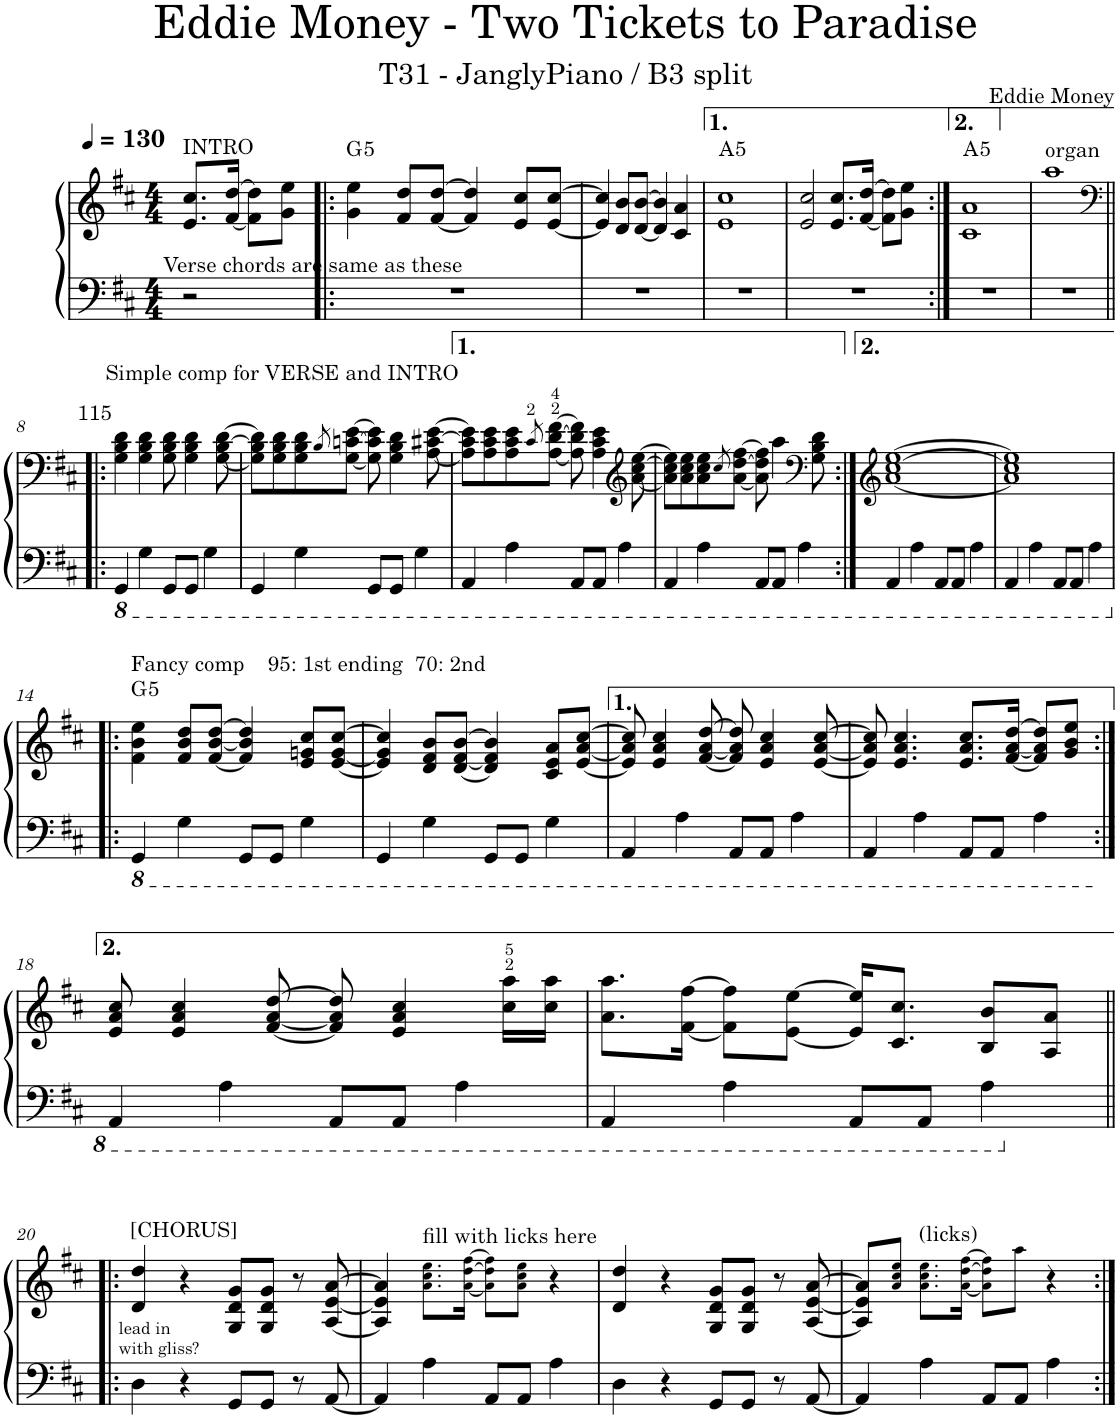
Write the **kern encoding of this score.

**kern	**kern	**harte
*part1	*part1	*part1
*staff2	*staff1	*
*I"Piano	*	*
*I'Pno.	*	*
*clefF4	*clefG2	*
*k[f#c#]	*k[f#c#]	*
*M4/4	*M4/4	*
*MM130	*MM130	*
=1	=1	=1
!	!LO:TX:b:t=Verse chords are same as these	!
!	!LO:TX:a:t=INTRO	!
2r	8.e/ 8.cc#/L	.
.	[16f#/ [16dd/Jk	.
.	8f#\] 8dd\]L	.
.	8g\ 8ee\J	.
=2!|:	=2!|:	=2!|:
!	!	!LO:H:kt=5
1r	4g\ 4ee\	G:(1,5)
.	8f#/ 8dd/L	.
.	[8f#/ [8dd/J	.
.	4f#/] 4dd/]	.
.	8e/ 8cc#/L	.
.	[8e/ [8cc#/J	.
=3	=3	=3
1r	4e/] 4cc#/]	.
.	8d/ 8b/L	.
.	[8d/ [8b/J	.
.	4d/] 4b/]	.
.	4c#/ 4a/	.
=4	=4	=4
!	!	!LO:H:kt=5
1r	1e 1cc#	A:(1,5)
=5	=5	=5
1r	2e/ 2cc#/	.
.	8.e/ 8.cc#/L	.
.	[16f#/ [16dd/Jk	.
.	8f#\] 8dd\]L	.
.	8g\ 8ee\J	.
=6:|!	=6:|!	=6:|!
!	!	!LO:H:kt=5
1r	1c# 1a	A:(1,5)
=7	=7	=7
!	!LO:TX:a:t=organ	!
1r	1aa	.
!!LO:LB:g=z
=8!|:	=8!|:	=8!|:
*	*clefF4	*
*8ba	*	*
!	!LO:TX:a:t=Simple comp for VERSE and INTRO	!
!	!LO:TX:a:t=115	!
4GGG/	4G\ 4B\ 4d\	.
4GG\	4G\ 4B\ 4d\	.
8GGG/L	8G\ 8B\ 8d\	.
8GGG/J	4G\ 4B\ 4d\	.
4GG\	.	.
.	[8G\ [8B\ [8d\	.
=9	=9	=9
4GGG/	8G\] 8B\] 8d\]L	.
.	8G\ 8B\ 8d\	.
4GG\	8G\ 8B\ 8d\	.
.	8qB/	.
.	[8G\ [8cn\ [8e\J	.
8GGG/L	8G\] 8c\] 8e\]	.
8GGG/J	4G\ 4B\ 4d\	.
4GG\	.	.
.	[8A\ [8c#X\ [8e\	.
=10	=10	=10
4AAA/	8A\] 8c#\] 8e\]L	.
.	8A\ 8c#\ 8e\	.
4AA\	8A\ 8c#\ 8e\	.
.	8qc#/	.
.	[8A\ [8d\ [8f#\J	.
8AAA/L	8A\] 8d\] 8f#\]	.
8AAA/J	4A\ 4c#\ 4e\	.
4AA\	.	.
*	*clefG2	*
.	[8a\ [8cc#\ [8ee\	.
=11	=11	=11
4AAA/	8a\] 8cc#\] 8ee\]L	.
.	8a\ 8cc#\ 8ee\	.
4AA\	8a\ 8cc#\ 8ee\	.
.	8qcc#/	.
.	[8a\ [8dd\ [8ff#\J	.
8AAA/L	8a\] 8dd\] 8ff#\]	.
8AAA/J	4aa\	.
4AA\	.	.
*	*clefF4	*
.	8G\ 8B\ 8d\	.
=12:|!	=12:|!	=12:|!
*	*clefG2	*
4AAA/	[1a [1cc# [1ee	.
4AA\	.	.
8AAA/L	.	.
8AAA/J	.	.
4AA\	.	.
=13	=13	=13
4AAA/	1a] 1cc#] 1ee]	.
4AA\	.	.
8AAA/L	.	.
8AAA/J	.	.
4AA\	.	.
!!LO:LB:g=z
=14!|:	=14!|:	=14!|:
*X8ba	*	*
*8ba	*	*
!	!LO:TX:a:t=Fancy comp    95&colon; 1st ending  70&colon; 2nd	!LO:H:kt=5
4GGG/	4f#\ 4b\ 4ee\	G:(1,5)
4GG\	8f#/ 8b/ 8dd/L	.
.	[8f#/ [8b/ [8dd/J	.
8GGG/L	4f#/] 4b/] 4dd/]	.
8GGG/J	.	.
4GG\	8e/ 8gn/ 8cc#/L	.
.	[8e/ [8g/ [8cc#/J	.
=15	=15	=15
4GGG/	4e/] 4g/] 4cc#/]	.
4GG\	8d/ 8f#/ 8b/L	.
.	[8d/ [8f#/ [8b/J	.
8GGG/L	4d/] 4f#/] 4b/]	.
8GGG/J	.	.
4GG\	8c#/ 8e/ 8a/L	.
.	[8e/ [8a/ [8cc#/J	.
=16	=16	=16
4AAA/	8e/] 8a/] 8cc#/]	.
.	4e/ 4a/ 4cc#/	.
4AA\	.	.
.	[8f#/ [8a/ [8dd/	.
8AAA/L	8f#/] 8a/] 8dd/]	.
8AAA/J	4e/ 4a/ 4cc#/	.
4AA\	.	.
.	[8e/ [8a/ [8cc#/	.
=17	=17	=17
4AAA/	8e/] 8a/] 8cc#/]	.
.	4.e/ 4.a/ 4.cc#/	.
4AA\	.	.
8AAA/L	8.e/ 8.a/ 8.cc#/L	.
8AAA/J	.	.
.	[16f#/ [16a/ [16dd/Jk	.
4AA\	8f#/] 8a/] 8dd/]L	.
.	8g/ 8b/ 8ee/J	.
!!LO:LB:g=z
=18:|!	=18:|!	=18:|!
4AAA/	8e/ 8a/ 8cc#/	.
.	4e/ 4a/ 4cc#/	.
4AA\	.	.
.	[8f#/ [8a/ [8dd/	.
8AAA/L	8f#/] 8a/] 8dd/]	.
8AAA/J	4e/ 4a/ 4cc#/	.
4AA\	.	.
.	16cc#\ 16aa\LL	.
.	16cc#\ 16aa\JJ	.
=19	=19	=19
4AAA/	8.a\ 8.aa\L	.
.	[16f#\ [16ff#\Jk	.
4AA\	8f#\] 8ff#\]L	.
.	[8e\ [8ee\J	.
8AAA/L	16e/] 16ee/]KL	.
.	8.c#/ 8.cc#/J	.
8AAA/J	.	.
4AA\	8B/ 8b/L	.
.	8A/ 8a/J	.
!!LO:LB:g=z
=20!|:	=20!|:	=20!|:
*X8ba	*	*
!	!LO:TX:a:t=[CHORUS]	!
!	!LO:TX:b:t=lead in	!
!	!LO:TX:b:t=with gliss?	!
4D\	4d/ 4dd/	.
4r	4r	.
8GG/L	8G/ 8d/ 8g/L	.
8GG/J	8G/ 8d/ 8g/J	.
8r	8r	.
[8AA/	[8A/ [8e/ [8a/	.
=21	=21	=21
4AA/]	4A/] 4e/] 4a/]	.
!	!LO:TX:a:t=fill with licks here	!
4A\	8.a!\ 8.cc#!\ 8.ee!\L	.
.	[16a!\ [16dd!\ [16ff#!\Jk	.
8AA/L	8a!\] 8dd!\] 8ff#!\]L	.
8AA/J	8a!\ 8cc#!\ 8ee!\J	.
4A\	4r	.
=22	=22	=22
4D\	4d/ 4dd/	.
4r	4r	.
8GG/L	8G/ 8d/ 8g/L	.
8GG/J	8G/ 8d/ 8g/J	.
8r	8r	.
[8AA/	[8A/ [8e/ [8a/	.
=23	=23	=23
4AA/]	8A/] 8e/] 8a/]L	.
.	8a!/ 8cc#!/ 8ee!/J	.
!	!LO:TX:a:t=(licks)	!
4A\	8.a!\ 8.cc#!\ 8.ee!\L	.
.	[16a!\ [16dd!\ [16ff#!\Jk	.
8AA/L	8a!\] 8dd!\] 8ff#!\]L	.
8AA/J	8aa!\J	.
4A\	4r	.
=:|!	=:|!	=:|!
*-	*-	*-
